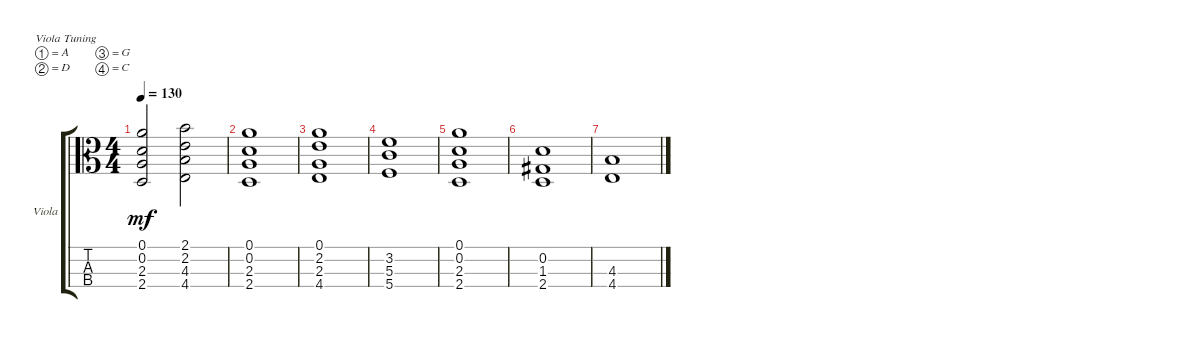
\defaultSystemsLayout 4
\bracketExtendMode groupsimilarinstruments
\firstSystemTrackNameOrientation horizontal
\otherSystemsTrackNameOrientation horizontal
\track ("Viola" "Viola") {instrument viola}
\staff {score tabs}
\tuning (A4 D4 G3 C3)
\ts (4 4)
\tempo 130
\clef c3
\ks c
(2.4 2.3 0.2 0.1).2{dy mf} (4.4 4.3 2.2 2.1).2 |
(2.4 2.3 0.2 0.1).1 |
(2.3 4.4 2.2 0.1).1 |
(5.4 5.3 3.2).1 |
(2.4 2.3 0.2 0.1).1 |
(1.3 2.4 0.2).1 |
(4.4 4.3).1
